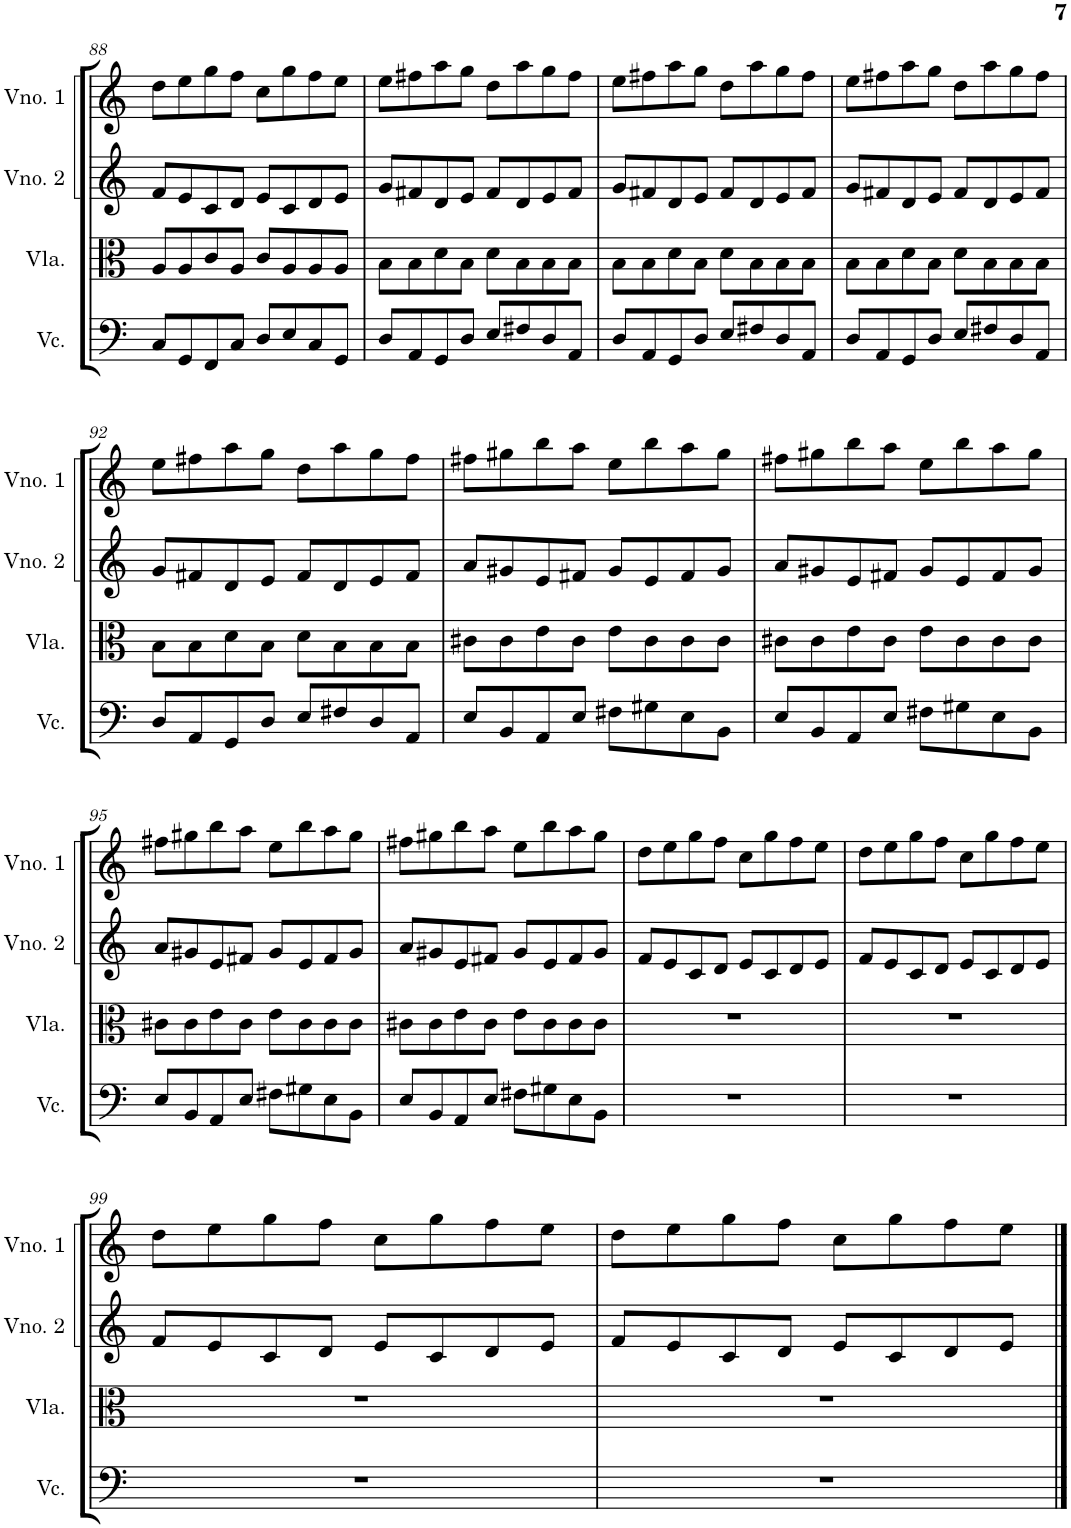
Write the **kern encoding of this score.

**kern	**kern	**kern	**kern
*part4	*part3	*part2	*part1
*staff4	*staff3	*staff2	*staff1
*I"Violoncelo	*I"Viola	*I"Violino 2	*I"Violino 1
*I'Vc.	*I'Vla.	*I'Vno. 2	*I'Vno. 1
!!LO:PB:g=z
*clefF4	*clefC3	*clefG2	*clefG2
*k[]	*k[]	*k[]	*k[]
*M4/4	*M4/4	*M4/4	*M4/4
=88	=88	=88	=88
8C/L	8A/L	8f/L	8dd\L
8GG/	8A/	8e/	8ee\
8FF/	8c/	8c/	8gg\
8C/J	8A/J	8d/J	8ff\J
8D/L	8c/L	8e/L	8cc\L
8E/	8A/	8c/	8gg\
8C/	8A/	8d/	8ff\
8GG/J	8A/J	8e/J	8ee\J
=89	=89	=89	=89
8D/L	8B\L	8g/L	8ee\L
8AA/	8B\	8f#X/	8ff#X\
8GG/	8d\	8d/	8aa\
8D/J	8B\J	8e/J	8gg\J
8E/L	8d\L	8f#/L	8dd\L
8F#X/	8B\	8d/	8aa\
8D/	8B\	8e/	8gg\
8AA/J	8B\J	8f#/J	8ff#\J
=90	=90	=90	=90
8D/L	8B\L	8g/L	8ee\L
8AA/	8B\	8f#X/	8ff#X\
8GG/	8d\	8d/	8aa\
8D/J	8B\J	8e/J	8gg\J
8E/L	8d\L	8f#/L	8dd\L
8F#X/	8B\	8d/	8aa\
8D/	8B\	8e/	8gg\
8AA/J	8B\J	8f#/J	8ff#\J
=91	=91	=91	=91
8D/L	8B\L	8g/L	8ee\L
8AA/	8B\	8f#X/	8ff#X\
8GG/	8d\	8d/	8aa\
8D/J	8B\J	8e/J	8gg\J
8E/L	8d\L	8f#/L	8dd\L
8F#X/	8B\	8d/	8aa\
8D/	8B\	8e/	8gg\
8AA/J	8B\J	8f#/J	8ff#\J
!!LO:LB:g=z
=92	=92	=92	=92
8D/L	8B\L	8g/L	8ee\L
8AA/	8B\	8f#X/	8ff#X\
8GG/	8d\	8d/	8aa\
8D/J	8B\J	8e/J	8gg\J
8E/L	8d\L	8f#/L	8dd\L
8F#X/	8B\	8d/	8aa\
8D/	8B\	8e/	8gg\
8AA/J	8B\J	8f#/J	8ff#\J
=93	=93	=93	=93
8E/L	8c#X\L	8a/L	8ff#X\L
8BB/	8c#\	8g#X/	8gg#X\
8AA/	8e\	8e/	8bb\
8E/J	8c#\J	8f#X/J	8aa\J
8F#X\L	8e\L	8g#/L	8ee\L
8G#X\	8c#\	8e/	8bb\
8E\	8c#\	8f#/	8aa\
8BB\J	8c#\J	8g#/J	8gg#\J
=94	=94	=94	=94
8E/L	8c#X\L	8a/L	8ff#X\L
8BB/	8c#\	8g#X/	8gg#X\
8AA/	8e\	8e/	8bb\
8E/J	8c#\J	8f#X/J	8aa\J
8F#X\L	8e\L	8g#/L	8ee\L
8G#X\	8c#\	8e/	8bb\
8E\	8c#\	8f#/	8aa\
8BB\J	8c#\J	8g#/J	8gg#\J
!!LO:LB:g=z
=95	=95	=95	=95
8E/L	8c#X\L	8a/L	8ff#X\L
8BB/	8c#\	8g#X/	8gg#X\
8AA/	8e\	8e/	8bb\
8E/J	8c#\J	8f#X/J	8aa\J
8F#X\L	8e\L	8g#/L	8ee\L
8G#X\	8c#\	8e/	8bb\
8E\	8c#\	8f#/	8aa\
8BB\J	8c#\J	8g#/J	8gg#\J
=96	=96	=96	=96
8E/L	8c#X\L	8a/L	8ff#X\L
8BB/	8c#\	8g#X/	8gg#X\
8AA/	8e\	8e/	8bb\
8E/J	8c#\J	8f#X/J	8aa\J
8F#X\L	8e\L	8g#/L	8ee\L
8G#X\	8c#\	8e/	8bb\
8E\	8c#\	8f#/	8aa\
8BB\J	8c#\J	8g#/J	8gg#\J
=97	=97	=97	=97
1r	1r	8f/L	8dd\L
.	.	8e/	8ee\
.	.	8c/	8gg\
.	.	8d/J	8ff\J
.	.	8e/L	8cc\L
.	.	8c/	8gg\
.	.	8d/	8ff\
.	.	8e/J	8ee\J
=98	=98	=98	=98
1r	1r	8f/L	8dd\L
.	.	8e/	8ee\
.	.	8c/	8gg\
.	.	8d/J	8ff\J
.	.	8e/L	8cc\L
.	.	8c/	8gg\
.	.	8d/	8ff\
.	.	8e/J	8ee\J
!!LO:LB:g=z
=99	=99	=99	=99
1r	1r	8f/L	8dd\L
.	.	8e/	8ee\
.	.	8c/	8gg\
.	.	8d/J	8ff\J
.	.	8e/L	8cc\L
.	.	8c/	8gg\
.	.	8d/	8ff\
.	.	8e/J	8ee\J
=100	=100	=100	=100
1r	1r	8f/L	8dd\L
.	.	8e/	8ee\
.	.	8c/	8gg\
.	.	8d/J	8ff\J
.	.	8e/L	8cc\L
.	.	8c/	8gg\
.	.	8d/	8ff\
.	.	8e/J	8ee\J
==	==	==	==
*-	*-	*-	*-
